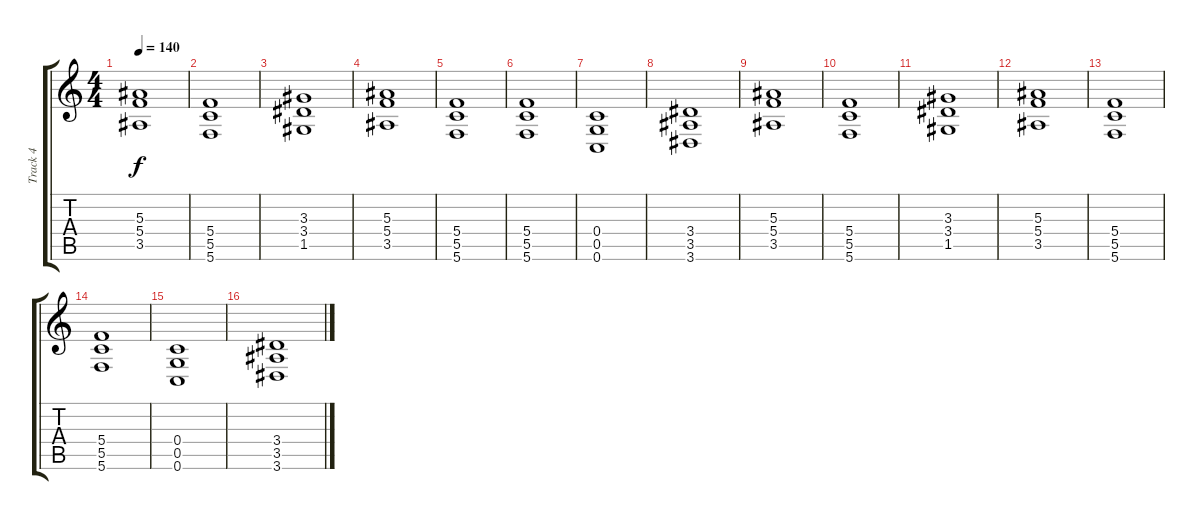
\track ("Track 4" "Track 4") {instrument overdrivenguitar}
\staff {score tabs}
\tuning (D4 A3 F3 C3 G2 C2) {hide}
\ts (4 4)
\tempo 140
\clef g2
\ks c
(5.3 5.4 3.5).1{dy f} |
(5.4 5.5 5.6).1 |
(3.3 3.4 1.5).1 |
(5.3 5.4 3.5).1 |
(5.4 5.5 5.6).1 |
(5.4 5.5 5.6).1 |
(0.4 0.5 0.6).1 |
(3.4 3.5 3.6).1 |
(5.3 5.4 3.5).1 |
(5.4 5.5 5.6).1 |
(3.3 3.4 1.5).1 |
(5.3 5.4 3.5).1 |
(5.4 5.5 5.6).1 |
(5.4 5.5 5.6).1 |
(0.4 0.5 0.6).1 |
(3.4 3.5 3.6).1
